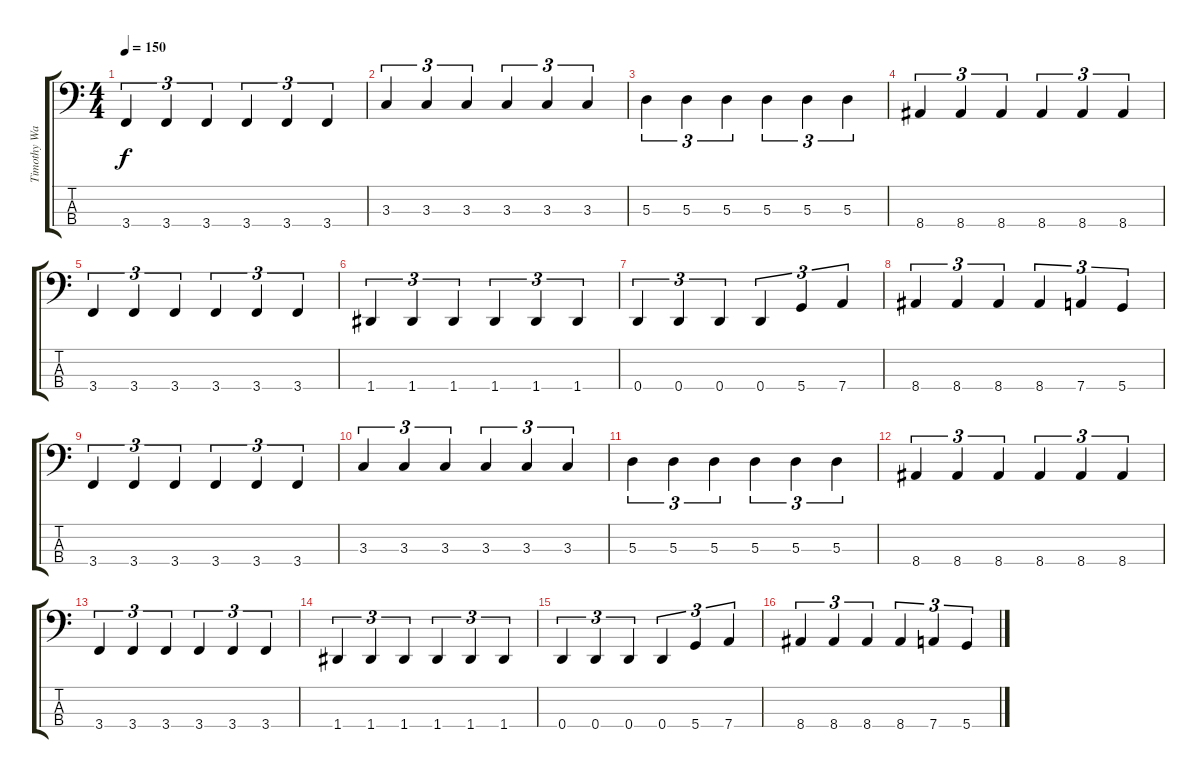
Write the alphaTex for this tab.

\track ("Timothy Ward" "Timothy Wa") {instrument electricbassfinger}
\staff {score tabs}
\tuning (G2 D2 A1 D1) {hide}
\ts (4 4)
\tempo 150
\clef f4
\ks c
3.4.4{tu (3 2) dy f} 3.4.4{tu (3 2)} 3.4.4{tu (3 2)} 3.4.4{tu (3 2)} 3.4.4{tu (3 2)} 3.4.4{tu (3 2)} |
3.3.4{tu (3 2)} 3.3.4{tu (3 2)} 3.3.4{tu (3 2)} 3.3.4{tu (3 2)} 3.3.4{tu (3 2)} 3.3.4{tu (3 2)} |
5.3.4{tu (3 2)} 5.3.4{tu (3 2)} 5.3.4{tu (3 2)} 5.3.4{tu (3 2)} 5.3.4{tu (3 2)} 5.3.4{tu (3 2)} |
8.4.4{tu (3 2)} 8.4.4{tu (3 2)} 8.4.4{tu (3 2)} 8.4.4{tu (3 2)} 8.4.4{tu (3 2)} 8.4.4{tu (3 2)} |
3.4.4{tu (3 2)} 3.4.4{tu (3 2)} 3.4.4{tu (3 2)} 3.4.4{tu (3 2)} 3.4.4{tu (3 2)} 3.4.4{tu (3 2)} |
1.4.4{tu (3 2)} 1.4.4{tu (3 2)} 1.4.4{tu (3 2)} 1.4.4{tu (3 2)} 1.4.4{tu (3 2)} 1.4.4{tu (3 2)} |
0.4.4{tu (3 2)} 0.4.4{tu (3 2)} 0.4.4{tu (3 2)} 0.4.4{tu (3 2)} 5.4.4{tu (3 2)} 7.4.4{tu (3 2)} |
8.4.4{tu (3 2)} 8.4.4{tu (3 2)} 8.4.4{tu (3 2)} 8.4.4{tu (3 2)} 7.4.4{tu (3 2)} 5.4.4{tu (3 2)} |
3.4.4{tu (3 2)} 3.4.4{tu (3 2)} 3.4.4{tu (3 2)} 3.4.4{tu (3 2)} 3.4.4{tu (3 2)} 3.4.4{tu (3 2)} |
3.3.4{tu (3 2)} 3.3.4{tu (3 2)} 3.3.4{tu (3 2)} 3.3.4{tu (3 2)} 3.3.4{tu (3 2)} 3.3.4{tu (3 2)} |
5.3.4{tu (3 2)} 5.3.4{tu (3 2)} 5.3.4{tu (3 2)} 5.3.4{tu (3 2)} 5.3.4{tu (3 2)} 5.3.4{tu (3 2)} |
8.4.4{tu (3 2)} 8.4.4{tu (3 2)} 8.4.4{tu (3 2)} 8.4.4{tu (3 2)} 8.4.4{tu (3 2)} 8.4.4{tu (3 2)} |
3.4.4{tu (3 2)} 3.4.4{tu (3 2)} 3.4.4{tu (3 2)} 3.4.4{tu (3 2)} 3.4.4{tu (3 2)} 3.4.4{tu (3 2)} |
1.4.4{tu (3 2)} 1.4.4{tu (3 2)} 1.4.4{tu (3 2)} 1.4.4{tu (3 2)} 1.4.4{tu (3 2)} 1.4.4{tu (3 2)} |
0.4.4{tu (3 2)} 0.4.4{tu (3 2)} 0.4.4{tu (3 2)} 0.4.4{tu (3 2)} 5.4.4{tu (3 2)} 7.4.4{tu (3 2)} |
8.4.4{tu (3 2)} 8.4.4{tu (3 2)} 8.4.4{tu (3 2)} 8.4.4{tu (3 2)} 7.4.4{tu (3 2)} 5.4.4{tu (3 2)}
